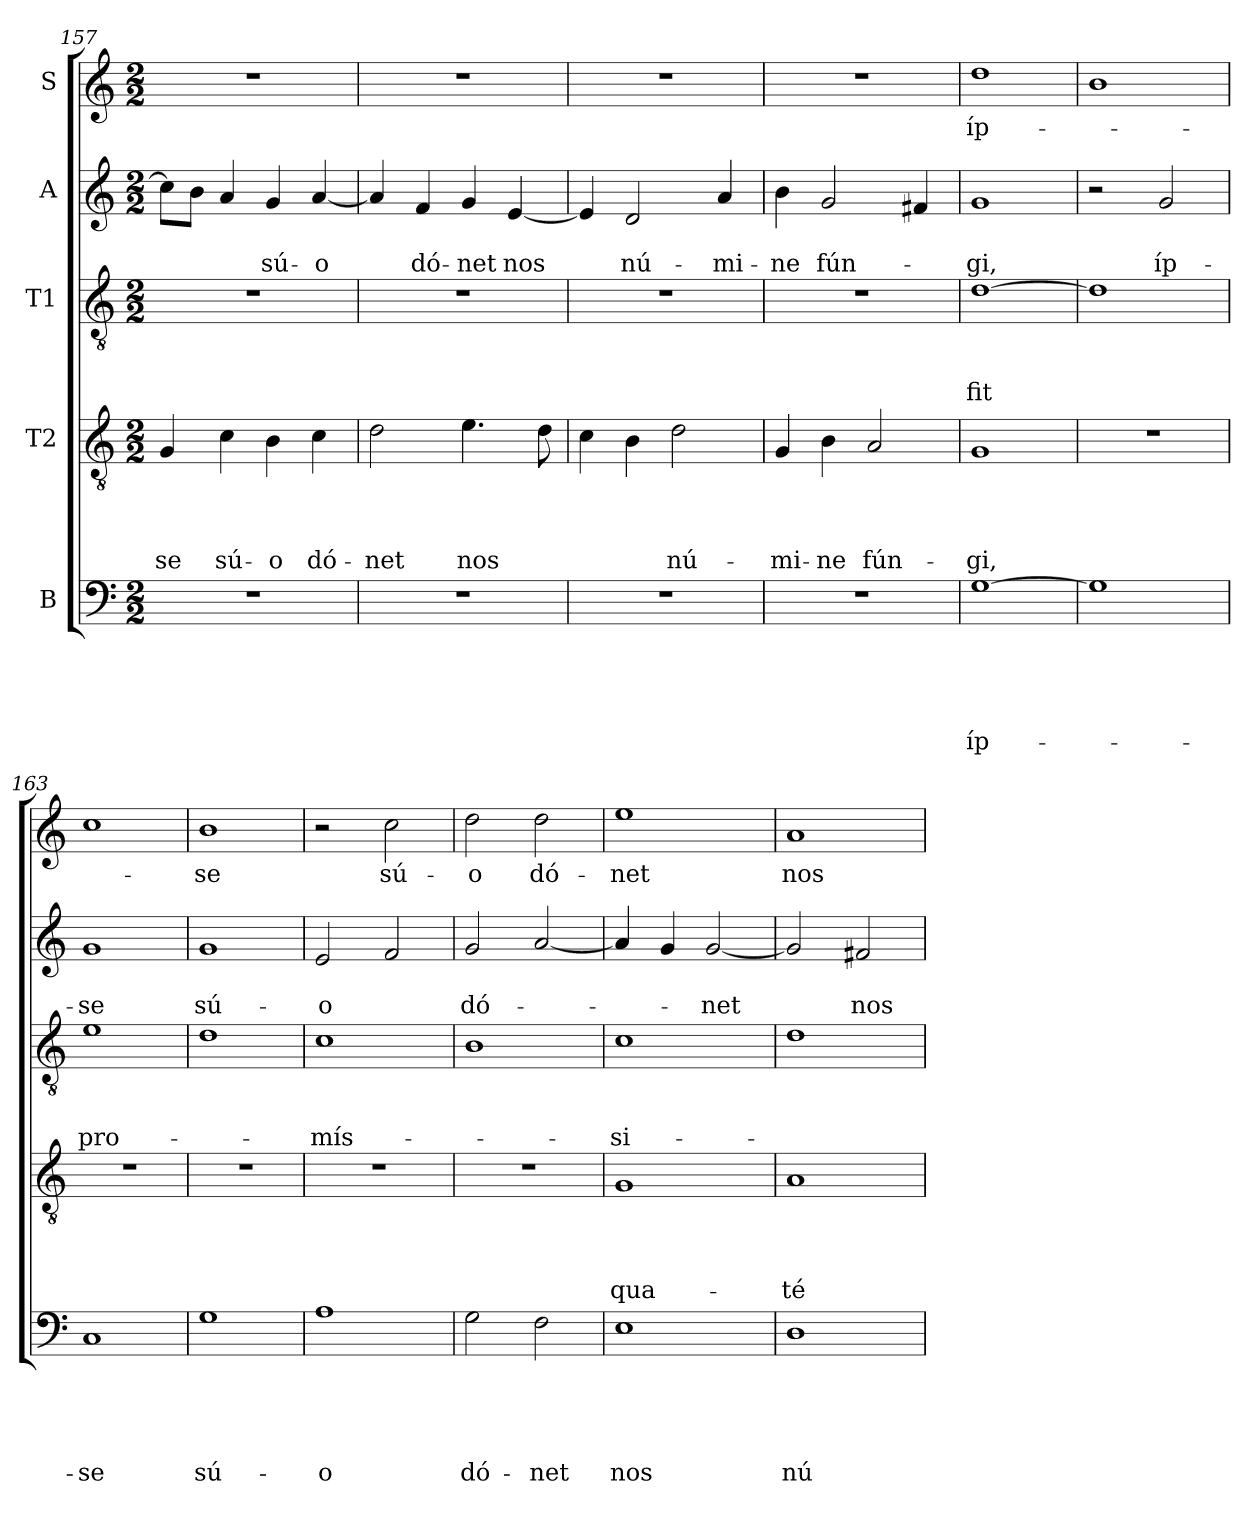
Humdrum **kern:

**kern	**text	**text	**text	**text	**text	**kern	**text	**text	**text	**text	**kern	**text	**text	**text	**kern	**text	**text	**kern	**text
*part5	*part5	*part5	*part5	*part5	*part5	*part4	*part4	*part4	*part4	*part4	*part3	*part3	*part3	*part3	*part2	*part2	*part2	*part1	*part1
*staff5	*staff5	*staff5	*staff5	*staff5	*staff5	*staff4	*staff4	*staff4	*staff4	*staff4	*staff3	*staff3	*staff3	*staff3	*staff2	*staff2	*staff2	*staff1	*staff1
*I"B	*	*	*	*	*	*I"T2	*	*	*	*	*I"T1	*	*	*	*I"A	*	*	*I"S	*
*clefF4	*	*	*	*	*	*clefGv2	*	*	*	*	*clefGv2	*	*	*	*clefG2	*	*	*clefG2	*
*k[]	*	*	*	*	*	*k[]	*	*	*	*	*k[]	*	*	*	*k[]	*	*	*k[]	*
*C:	*	*	*	*	*	*C:	*	*	*	*	*C:	*	*	*	*C:	*	*	*C:	*
*M2/2	*	*	*	*	*	*M2/2	*	*	*	*	*M2/2	*	*	*	*M2/2	*	*	*M2/2	*
=157	=157	=157	=157	=157	=157	=157	=157	=157	=157	=157	=157	=157	=157	=157	=157	=157	=157	=157	=157
!	!	!	!	!	!	!	!	!	!	!LO:LY:b	!	!	!	!	!	!	!	!	!
1r	.	.	.	.	.	4G/	.	.	.	-se	1r	.	.	.	8cc\L]	.	.	1r	.
.	.	.	.	.	.	.	.	.	.	.	.	.	.	.	8b\J	.	.	.	.
!	!	!	!	!	!	!	!	!	!	!LO:LY:b	!	!	!	!	!	!	!	!	!
.	.	.	.	.	.	4c\	.	.	.	sú-	.	.	.	.	4a/	.	.	.	.
!	!	!	!	!	!	!	!	!	!	!LO:LY:b	!	!	!	!	!	!	!LO:LY:b	!	!
.	.	.	.	.	.	4B\	.	.	.	-o	.	.	.	.	4g/	.	sú-	.	.
!	!	!	!	!	!	!	!	!	!	!LO:LY:b	!	!	!	!	!	!	!LO:LY:b	!	!
.	.	.	.	.	.	4c\	.	.	.	dó-	.	.	.	.	[4a/	.	-o	.	.
=158	=158	=158	=158	=158	=158	=158	=158	=158	=158	=158	=158	=158	=158	=158	=158	=158	=158	=158	=158
!	!	!	!	!	!	!	!	!	!	!LO:LY:b	!	!	!	!	!	!	!	!	!
1r	.	.	.	.	.	2d\	.	.	.	-net	1r	.	.	.	4a/]	.	.	1r	.
!	!	!	!	!	!	!	!	!	!	!	!	!	!	!	!	!	!LO:LY:b	!	!
.	.	.	.	.	.	.	.	.	.	.	.	.	.	.	4f/	.	dó-	.	.
!	!	!	!	!	!	!	!	!	!	!LO:LY:b	!	!	!	!	!	!	!LO:LY:b	!	!
.	.	.	.	.	.	4.e\	.	.	.	nos	.	.	.	.	4g/	.	-net	.	.
!	!	!	!	!	!	!	!	!	!	!	!	!	!	!	!	!	!LO:LY:b	!	!
.	.	.	.	.	.	.	.	.	.	.	.	.	.	.	[4e/	.	nos	.	.
.	.	.	.	.	.	8d\	.	.	.	.	.	.	.	.	.	.	.	.	.
=159	=159	=159	=159	=159	=159	=159	=159	=159	=159	=159	=159	=159	=159	=159	=159	=159	=159	=159	=159
1r	.	.	.	.	.	4c\	.	.	.	.	1r	.	.	.	4e/]	.	.	1r	.
!	!	!	!	!	!	!	!	!	!	!	!	!	!	!	!	!	!LO:LY:b	!	!
.	.	.	.	.	.	4B\	.	.	.	.	.	.	.	.	2d/	.	nú-	.	.
!	!	!	!	!	!	!	!	!	!	!LO:LY:b	!	!	!	!	!	!	!	!	!
.	.	.	.	.	.	2d\	.	.	.	nú-	.	.	.	.	.	.	.	.	.
!	!	!	!	!	!	!	!	!	!	!	!	!	!	!	!	!	!LO:LY:b	!	!
.	.	.	.	.	.	.	.	.	.	.	.	.	.	.	4a/	.	-mi-	.	.
=160	=160	=160	=160	=160	=160	=160	=160	=160	=160	=160	=160	=160	=160	=160	=160	=160	=160	=160	=160
!	!	!	!	!	!	!	!	!	!	!LO:LY:b	!	!	!	!	!	!	!LO:LY:b	!	!
1r	.	.	.	.	.	4G/	.	.	.	-mi-	1r	.	.	.	4b\	.	-ne	1r	.
!	!	!	!	!	!	!	!	!	!	!LO:LY:b	!	!	!	!	!	!	!LO:LY:b	!	!
.	.	.	.	.	.	4B\	.	.	.	-ne	.	.	.	.	2g/	.	fún-	.	.
!	!	!	!	!	!	!	!	!	!	!LO:LY:b	!	!	!	!	!	!	!	!	!
.	.	.	.	.	.	2A/	.	.	.	fún-	.	.	.	.	.	.	.	.	.
.	.	.	.	.	.	.	.	.	.	.	.	.	.	.	4f#i/	.	.	.	.
=161	=161	=161	=161	=161	=161	=161	=161	=161	=161	=161	=161	=161	=161	=161	=161	=161	=161	=161	=161
!	!	!	!	!	!LO:LY:b	!	!	!	!	!LO:LY:b	!	!	!	!LO:LY:b	!	!	!LO:LY:b	!	!LO:LY:b
[1G	.	.	.	.	íp-	1G	.	.	.	-gi,	[1d	.	.	fit	1g	.	-gi,	1dd	íp-
!!LO:PB:g=z
=162	=162	=162	=162	=162	=162	=162	=162	=162	=162	=162	=162	=162	=162	=162	=162	=162	=162	=162	=162
1G]	.	.	.	.	.	1r	.	.	.	.	1d]	.	.	.	2r	.	.	1b	.
!	!	!	!	!	!	!	!	!	!	!	!	!	!	!	!	!	!LO:LY:b	!	!
.	.	.	.	.	.	.	.	.	.	.	.	.	.	.	2g/	.	íp-	.	.
=163	=163	=163	=163	=163	=163	=163	=163	=163	=163	=163	=163	=163	=163	=163	=163	=163	=163	=163	=163
!	!	!	!	!	!LO:LY:b	!	!	!	!	!	!	!	!	!LO:LY:b	!	!	!LO:LY:b	!	!
1C	.	.	.	.	-se	1r	.	.	.	.	1e	.	.	pro-	1g	.	-se	1cc	.
=164	=164	=164	=164	=164	=164	=164	=164	=164	=164	=164	=164	=164	=164	=164	=164	=164	=164	=164	=164
!	!	!	!	!	!LO:LY:b	!	!	!	!	!	!	!	!	!	!	!	!LO:LY:b	!	!LO:LY:b
1G	.	.	.	.	sú-	1r	.	.	.	.	1d	.	.	.	1g	.	sú-	1b	-se
=165	=165	=165	=165	=165	=165	=165	=165	=165	=165	=165	=165	=165	=165	=165	=165	=165	=165	=165	=165
!	!	!	!	!	!LO:LY:b	!	!	!	!	!	!	!	!	!LO:LY:b	!	!	!LO:LY:b	!	!
1A	.	.	.	.	-o	1r	.	.	.	.	1c	.	.	-mís-	2e/	.	-o	2r	.
!	!	!	!	!	!	!	!	!	!	!	!	!	!	!	!	!	!	!	!LO:LY:b
.	.	.	.	.	.	.	.	.	.	.	.	.	.	.	2f/	.	.	2cc\	sú-
=166	=166	=166	=166	=166	=166	=166	=166	=166	=166	=166	=166	=166	=166	=166	=166	=166	=166	=166	=166
!	!	!	!	!	!LO:LY:b	!	!	!	!	!	!	!	!	!	!	!	!LO:LY:b	!	!LO:LY:b
2G\	.	.	.	.	dó-	1r	.	.	.	.	1B	.	.	.	2g/	.	dó-	2dd\	-o
!	!	!	!	!	!LO:LY:b	!	!	!	!	!	!	!	!	!	!	!	!	!	!LO:LY:b
2F\	.	.	.	.	-net	.	.	.	.	.	.	.	.	.	[2a/	.	.	2dd\	dó-
=167	=167	=167	=167	=167	=167	=167	=167	=167	=167	=167	=167	=167	=167	=167	=167	=167	=167	=167	=167
!	!	!	!	!	!LO:LY:b	!	!	!	!	!LO:LY:b	!	!	!	!LO:LY:b	!	!	!	!	!LO:LY:b
1E	.	.	.	.	nos	1G	.	.	.	qua-	1c	.	.	-si-	4a/]	.	.	1ee	-net
.	.	.	.	.	.	.	.	.	.	.	.	.	.	.	4g/	.	.	.	.
!	!	!	!	!	!	!	!	!	!	!	!	!	!	!	!	!	!LO:LY:b	!	!
.	.	.	.	.	.	.	.	.	.	.	.	.	.	.	[2g/	.	-net	.	.
=168	=168	=168	=168	=168	=168	=168	=168	=168	=168	=168	=168	=168	=168	=168	=168	=168	=168	=168	=168
!	!	!	!	!	!LO:LY:b	!	!	!	!	!LO:LY:b	!	!	!	!	!	!	!	!	!LO:LY:b
1D	.	.	.	.	nú-	1A	.	.	.	-té-	1d	.	.	.	2g/]	.	.	1a	nos
!	!	!	!	!	!	!	!	!	!	!	!	!	!	!	!	!	!LO:LY:b	!	!
.	.	.	.	.	.	.	.	.	.	.	.	.	.	.	2f#i/	.	nos	.	.
=	=	=	=	=	=	=	=	=	=	=	=	=	=	=	=	=	=	=	=
*-	*-	*-	*-	*-	*-	*-	*-	*-	*-	*-	*-	*-	*-	*-	*-	*-	*-	*-	*-
